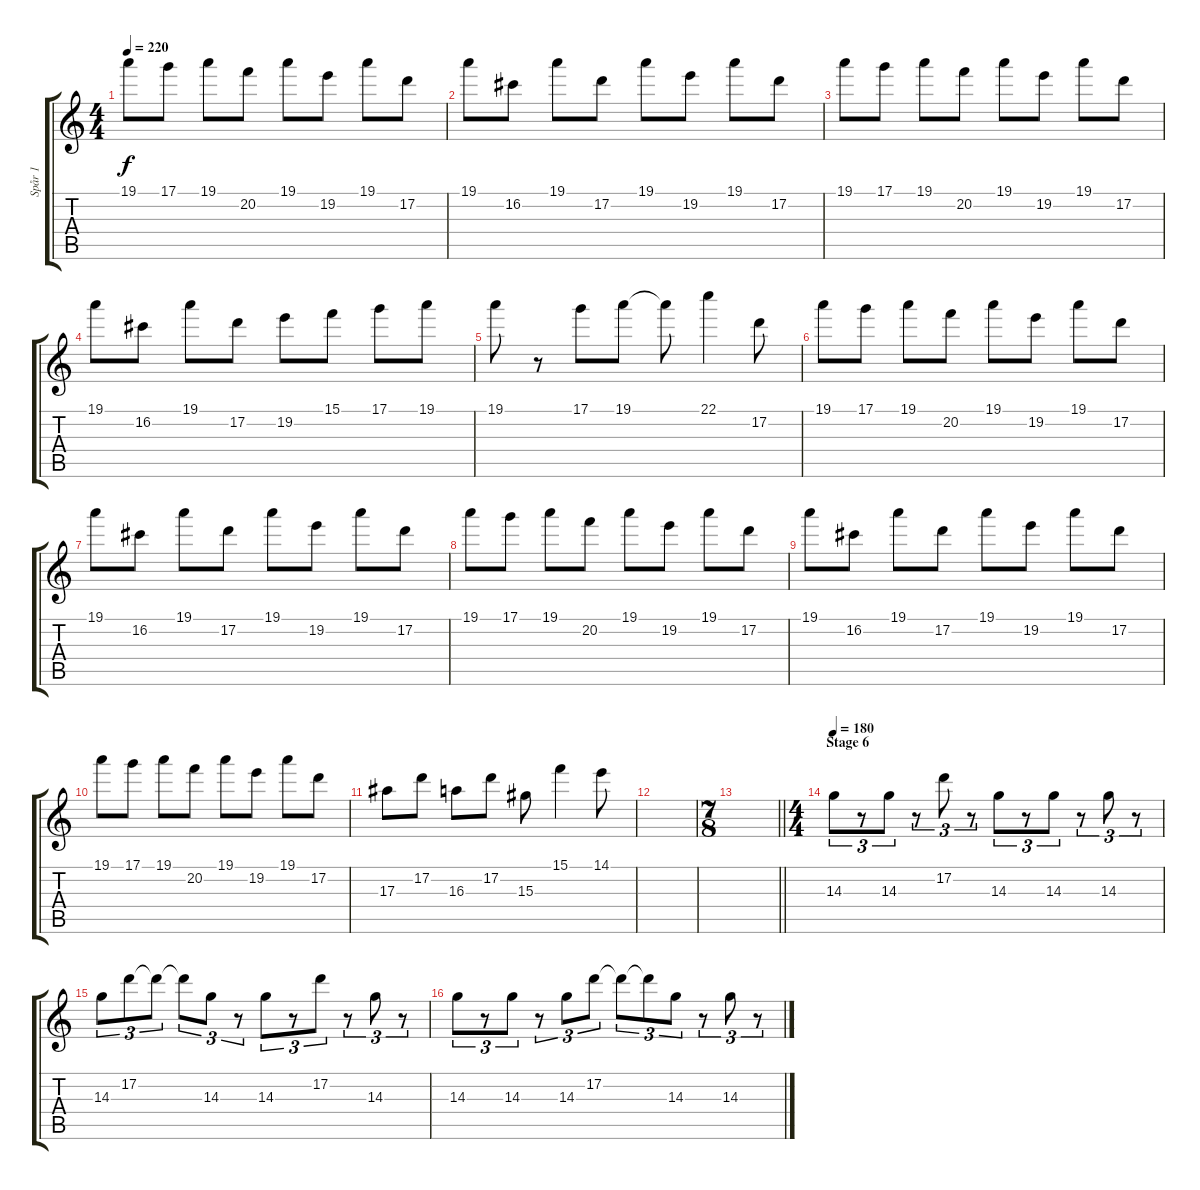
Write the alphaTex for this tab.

\track ("Spår 1" "Spår 1") {instrument distortionguitar}
\staff {score tabs}
\tuning (D4 A3 F3 C3 G2 D2) {hide}
\ts (4 4)
\tempo 220
\clef g2
\ks c
19.1.8{dy f} 17.1.8 19.1.8 20.2.8 19.1.8 19.2.8 19.1.8 17.2.8 |
19.1.8 16.2.8 19.1.8 17.2.8 19.1.8 19.2.8 19.1.8 17.2.8 |
19.1.8 17.1.8 19.1.8 20.2.8 19.1.8 19.2.8 19.1.8 17.2.8 |
19.1.8 16.2.8 19.1.8 17.2.8 19.2.8 15.1.8 17.1.8 19.1.8 |
19.1.8 r.8 17.1.8 19.1.8 19.1{t}.8 22.1.4 17.2.8 |
19.1.8 17.1.8 19.1.8 20.2.8 19.1.8 19.2.8 19.1.8 17.2.8 |
19.1.8 16.2.8 19.1.8 17.2.8 19.1.8 19.2.8 19.1.8 17.2.8 |
19.1.8 17.1.8 19.1.8 20.2.8 19.1.8 19.2.8 19.1.8 17.2.8 |
19.1.8 16.2.8 19.1.8 17.2.8 19.1.8 19.2.8 19.1.8 17.2.8 |
19.1.8 17.1.8 19.1.8 20.2.8 19.1.8 19.2.8 19.1.8 17.2.8 |
17.3.8 17.2.8 16.3.8 17.2.8 15.3.8 15.1.4 14.1.8 |
|
\ts (7 8)
\barLineRight lightlight
|
\ts (4 4)
\section ("" "Stage 6")
\tempo 180
14.3.8{tu (3 2)} r.8{tu (3 2)} 14.3.8{tu (3 2)} r.8{tu (3 2)} 17.2.8{tu (3 2)} r.8{tu (3 2)} 14.3.8{tu (3 2)} r.8{tu (3 2)} 14.3.8{tu (3 2)} r.8{tu (3 2)} 14.3.8{tu (3 2)} r.8{tu (3 2)} |
14.3.8{tu (3 2)} 17.2.8{tu (3 2)} 17.2{t}.8{tu (3 2)} 17.2{t}.8{tu (3 2)} 14.3.8{tu (3 2)} r.8{tu (3 2)} 14.3.8{tu (3 2)} r.8{tu (3 2)} 17.2.8{tu (3 2)} r.8{tu (3 2)} 14.3.8{tu (3 2)} r.8{tu (3 2)} |
14.3.8{tu (3 2)} r.8{tu (3 2)} 14.3.8{tu (3 2)} r.8{tu (3 2)} 14.3.8{tu (3 2)} 17.2.8{tu (3 2)} 17.2{t}.8{tu (3 2)} 17.2{t}.8{tu (3 2)} 14.3.8{tu (3 2)} r.8{tu (3 2)} 14.3.8{tu (3 2)} r.8{tu (3 2)}
